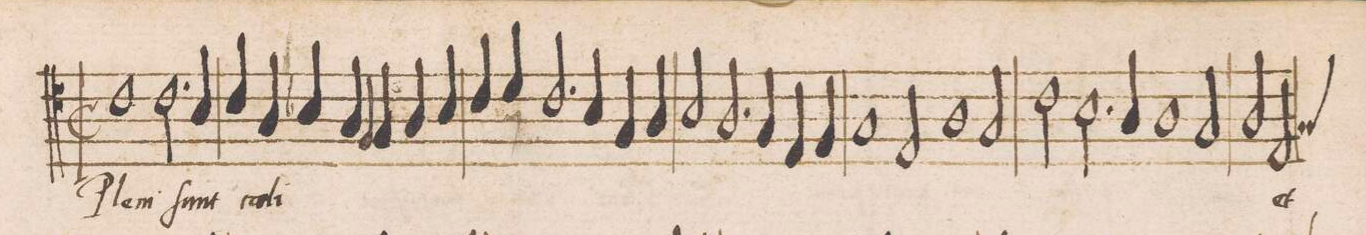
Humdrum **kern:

**kern	**text
*I"TENOR	*
*clefC4	*
*k[]	*
*met(C|)	*
*M2/1	*
1c	Ple-
2.c\	-ni
4B/	ſunt
=20-	=20-
4c/	coe-
4A/	-li
4B-X/	.
4A/	.
4F/	.
4G/	.
4A/	.
4B-/	.
=21-	=21-
4c/	.
4d/	.
2.c/	.
4Bny/	.
4G/	.
4A/	.
=22-	=22-
2B/	.
2.A/	.
4G/	.
4E/	.
4F/	.
=23-	=23-
1G	.
2E/	.
1A\	.
=24-	=24-
2G/	.
2c\	.
2.B\	.
=25-	=25-
4A/	.
1A	.
2G/	.
=26-	=26-
2A/	.
*custos:G	*
2E/	et
*-	*-
